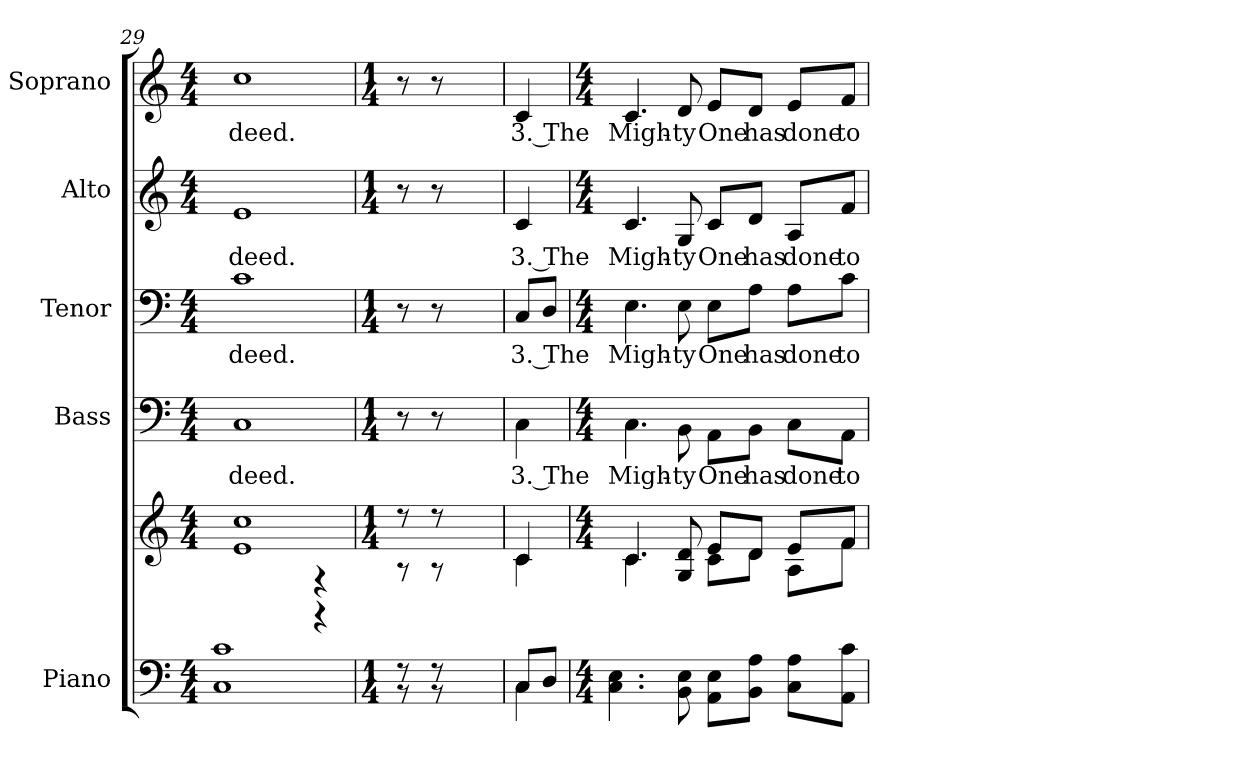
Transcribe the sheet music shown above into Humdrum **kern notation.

**kern	**kern	**kern	**text	**kern	**text	**kern	**text	**kern	**text
*part5	*part5	*part4	*part4	*part3	*part3	*part2	*part2	*part1	*part1
*staff6	*staff5	*staff4	*staff4	*staff3	*staff3	*staff2	*staff2	*staff1	*staff1
*I"Piano	*	*I"Bass	*	*I"Tenor	*	*I"Alto	*	*I"Soprano	*
*I'Pno.	*	*I'B.	*	*I'T.	*	*I'A.	*	*I'S.	*
*clefF4	*clefG2	*clefF4	*	*clefF4	*	*clefG2	*	*clefG2	*
*k[]	*k[]	*k[]	*	*k[]	*	*k[]	*	*k[]	*
*C:	*C:	*C:	*	*C:	*	*C:	*	*C:	*
*M4/4	*M4/4	*M4/4	*	*M4/4	*	*M4/4	*	*M4/4	*
=29	=29	=29	=29	=29	=29	=29	=29	=29	=29
*^	*^	*	*	*	*	*	*	*	*
!	!	!	!	!	!LO:LY:b:color=#000000	!	!	!	!	!	!
!	!	!	!	!	!	!	!LO:LY:b:color=#000000	!	!	!	!
!	!	!	!	!	!	!	!	!	!LO:LY:b:color=#000000	!	!
!	!	!	!	!	!	!	!	!	!	!	!LO:LY:b:color=#000000
2.ci/yy	1Ci 1ci	1ei 1cci	2.ei\yy	1Ci	-deed.	1ci	-deed.	1ei	-deed.	1cci	-deed.
4r	.	.	4r	.	.	.	.	.	.	.	.
!!LO:PB:g=z
=30	=30	=30	=30	=30	=30	=30	=30	=30	=30	=30	=30
*M1/4	*	*M1/4	*	*M1/4	*	*M1/4	*	*M1/4	*	*M1/4	*
8r	8r	8r	8r	8r	.	8r	.	8r	.	8r	.
8r	8r	8r	8r	8r	.	8r	.	8r	.	8r	.
=31	=31	=31	=31	=31	=31	=31	=31	=31	=31	=31	=31
!	!	!	!	!	!LO:LY:b:color=#000000	!	!	!	!	!	!
!	!	!	!	!	!	!	!LO:LY:b:color=#000000	!	!	!	!
!	!	!	!	!	!	!	!	!	!LO:LY:b:color=#000000	!	!
!	!	!	!	!	!	!	!	!	!	!	!LO:LY:b:color=#000000
8Ci/L	4Ci\	4ci/	4ci\	4Ci\	3. The	8Ci/L	3. The	4ci/	3. The	4ci/	3. The
8Di/J	.	.	.	.	.	8Di/J	.	.	.	.	.
=32	=32	=32	=32	=32	=32	=32	=32	=32	=32	=32	=32
*M4/4	*	*M4/4	*	*M4/4	*	*M4/4	*	*M4/4	*	*M4/4	*
!	!	!	!	!	!LO:LY:b:color=#000000	!	!	!	!	!	!
!	!	!	!	!	!	!	!LO:LY:b:color=#000000	!	!	!	!
!	!	!	!	!	!	!	!	!	!LO:LY:b:color=#000000	!	!
!	!	!	!	!	!	!	!	!	!	!	!LO:LY:b:color=#000000
4.Ei/yy	4.Ci\ 4.Ei	4.ci/	4.ci\	4.Ci\	Migh-	4.Ei\	Migh-	4.ci/	Migh-	4.ci/	Migh-
!	!	!	!	!	!LO:LY:b:color=#000000	!	!	!	!	!	!
!	!	!	!	!	!	!	!LO:LY:b:color=#000000	!	!	!	!
!	!	!	!	!	!	!	!	!	!LO:LY:b:color=#000000	!	!
!	!	!	!	!	!	!	!	!	!	!	!LO:LY:b:color=#000000
8Ei/yy	8BBi\ 8Ei	8Gi/ 8di	8Gi\yy	8BBi\	-ty	8Ei\	-ty	8Gi/	-ty	8di/	-ty
!	!	!	!	!	!LO:LY:b:color=#000000	!	!	!	!	!	!
!	!	!	!	!	!	!	!LO:LY:b:color=#000000	!	!	!	!
!	!	!	!	!	!	!	!	!	!LO:LY:b:color=#000000	!	!
!	!	!	!	!	!	!	!	!	!	!	!LO:LY:b:color=#000000
8Ei/Lyy	8AAi\ 8EiL	8ei/L	8ci\L	8AAi\L	One	8Ei\L	One	8ci/L	One	8ei/L	One
!	!	!	!	!	!LO:LY:b:color=#000000	!	!	!	!	!	!
!	!	!	!	!	!	!	!LO:LY:b:color=#000000	!	!	!	!
!	!	!	!	!	!	!	!	!	!LO:LY:b:color=#000000	!	!
!	!	!	!	!	!	!	!	!	!	!	!LO:LY:b:color=#000000
8Ai/Jyy	8BBi\ 8AiJ	8di/J	8di\J	8BBi\J	has	8Ai\J	has	8di/J	has	8di/J	has
!	!	!	!	!	!LO:LY:b:color=#000000	!	!	!	!	!	!
!	!	!	!	!	!	!	!LO:LY:b:color=#000000	!	!	!	!
!	!	!	!	!	!	!	!	!	!LO:LY:b:color=#000000	!	!
!	!	!	!	!	!	!	!	!	!	!	!LO:LY:b:color=#000000
8Ai/Lyy	8Ci\ 8AiL	8ei/L	8Ai\L	8Ci\L	done	8Ai\L	done	8Ai/L	done	8ei/L	done
!	!	!	!	!	!LO:LY:b:color=#000000	!	!	!	!	!	!
!	!	!	!	!	!	!	!LO:LY:b:color=#000000	!	!	!	!
!	!	!	!	!	!	!	!	!	!LO:LY:b:color=#000000	!	!
!	!	!	!	!	!	!	!	!	!	!	!LO:LY:b:color=#000000
8ci/Jyy	8AAi\ 8ciJ	8fi/J	8fi\J	8AAi\J	to	8ci\J	to	8fi/J	to	8fi/J	to
*v	*v	*	*	*	*	*	*	*	*	*	*
*	*v	*v	*	*	*	*	*	*	*	*
=	=	=	=	=	=	=	=	=	=
*-	*-	*-	*-	*-	*-	*-	*-	*-	*-
